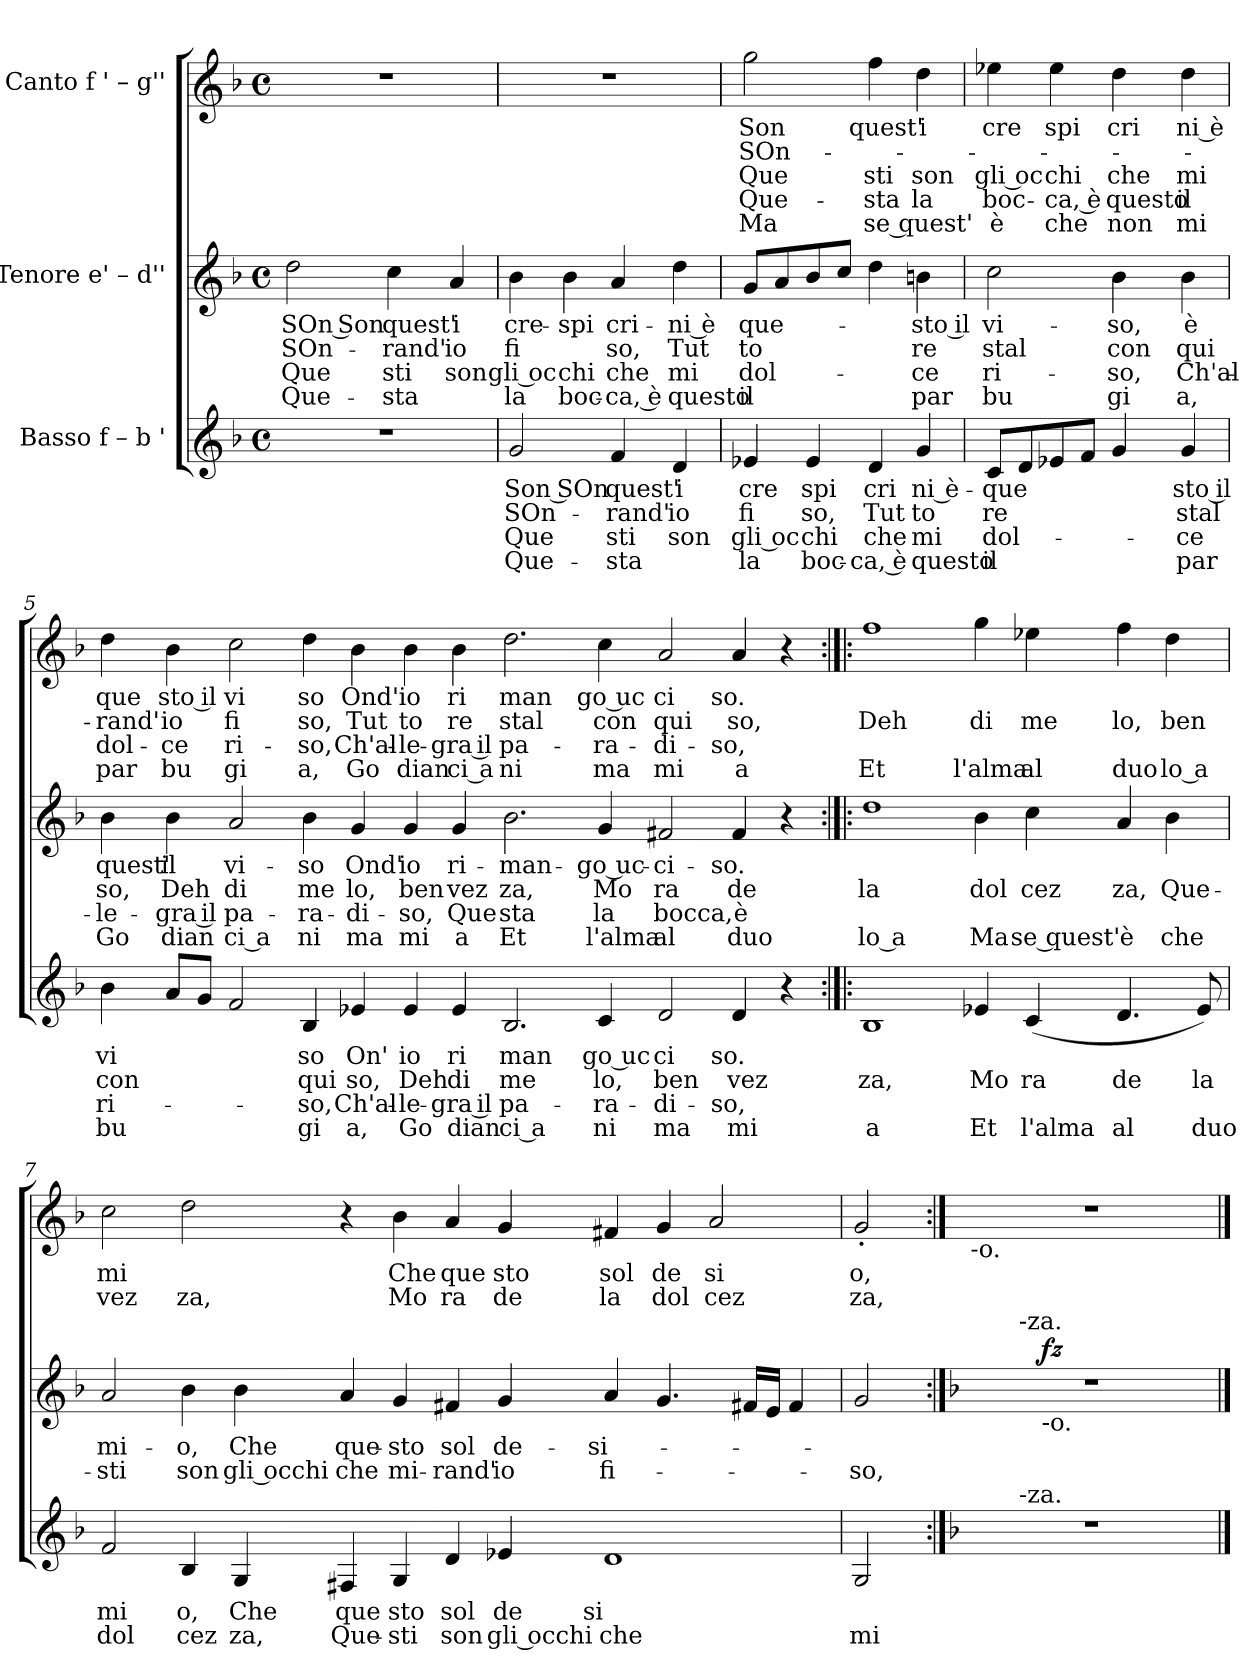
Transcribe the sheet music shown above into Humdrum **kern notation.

**kern	**text	**text	**text	**text	**kern	**text	**text	**text	**text	**dynam	**kern	**text	**text	**text	**text	**text
*part3	*part3	*part3	*part3	*part3	*part2	*part2	*part2	*part2	*part2	*part2	*part1	*part1	*part1	*part1	*part1	*part1
*staff3	*staff3	*staff3	*staff3	*staff3	*staff2	*staff2	*staff2	*staff2	*staff2	*staff2	*staff1	*staff1	*staff1	*staff1	*staff1	*staff1
*I"Basso f – b '	*	*	*	*	*I"Tenore e' – d''	*	*	*	*	*	*I"Canto f ' – g''	*	*	*	*	*
*clefG2	*	*	*	*	*clefG2	*	*	*	*	*	*clefG2	*	*	*	*	*
*k[b-]	*	*	*	*	*k[b-]	*	*	*	*	*	*k[b-]	*	*	*	*	*
*F:	*	*	*	*	*F:	*	*	*	*	*	*F:	*	*	*	*	*
*M4/4	*	*	*	*	*M4/4	*	*	*	*	*	*M4/4	*	*	*	*	*
*met(c)	*	*	*	*	*met(c)	*	*	*	*	*	*met(c)	*	*	*	*	*
=1	=1	=1	=1	=1	=1	=1	=1	=1	=1	=1	=1	=1	=1	=1	=1	=1
!	!	!	!	!	!	!LO:LY:b:rj	!LO:LY:b:rj	!LO:LY:b:rj	!LO:LY:b:rj	!	!	!	!	!	!	!
1r	.	.	.	.	2dd\	SOn Son	SOn-	Que	Que-	.	1r	.	.	.	.	.
!	!	!	!	!	!	!LO:LY:b	!LO:LY:b	!LO:LY:b	!LO:LY:b	!	!	!	!	!	!	!
.	.	.	.	.	4cc\	quest'	-rand'	sti	-sta	.	.	.	.	.	.	.
!	!	!	!	!	!	!LO:LY:b	!LO:LY:b	!LO:LY:b	!	!	!	!	!	!	!	!
.	.	.	.	.	4a/	i	io	son	.	.	.	.	.	.	.	.
=2	=2	=2	=2	=2	=2	=2	=2	=2	=2	=2	=2	=2	=2	=2	=2	=2
!	!LO:LY:b	!LO:LY:b	!LO:LY:b	!LO:LY:b	!	!LO:LY:b	!LO:LY:b	!LO:LY:b	!LO:LY:b	!	!	!	!	!	!	!
2g/	Son SOn	SOn-	Que	Que-	4b-\	cre-	fi	gli oc	la	.	1r	.	.	.	.	.
!	!	!	!	!	!	!LO:LY:b	!	!LO:LY:b	!LO:LY:b	!	!	!	!	!	!	!
.	.	.	.	.	4b-\	-spi	.	chi	boc-	.	.	.	.	.	.	.
!	!LO:LY:b	!LO:LY:b	!LO:LY:b	!LO:LY:b	!	!LO:LY:b	!LO:LY:b	!LO:LY:b	!LO:LY:b	!	!	!	!	!	!	!
4f/	quest'	-rand'	sti	-sta	4a/	cri-	so,	che	-ca, è	.	.	.	.	.	.	.
!	!LO:LY:b	!LO:LY:b	!LO:LY:b	!	!	!LO:LY:b:rj	!LO:LY:b:rj	!LO:LY:b:rj	!LO:LY:b:rj	!	!	!	!	!	!	!
4d/	i	io	son	.	4dd\	-ni è	Tut	mi	questo	.	.	.	.	.	.	.
=3	=3	=3	=3	=3	=3	=3	=3	=3	=3	=3	=3	=3	=3	=3	=3	=3
!	!LO:LY:b	!LO:LY:b	!LO:LY:b	!LO:LY:b	!	!LO:LY:b	!LO:LY:b	!LO:LY:b	!LO:LY:b	!	!	!LO:LY:b	!LO:LY:b	!LO:LY:b	!LO:LY:b	!LO:LY:b
4e-X/	cre	fi	gli oc	la	8g/L	que-	to	dol-	il	.	2gg\	Son	SOn-	Que	Que-	Ma
.	.	.	.	.	8a/	.	.	.	.	.	.	.	.	.	.	.
!	!LO:LY:b	!LO:LY:b	!LO:LY:b	!LO:LY:b	!	!	!	!	!	!	!	!	!	!	!	!
4e-/	spi	so,	chi	boc-	8b-/	.	.	.	.	.	.	.	.	.	.	.
.	.	.	.	.	8cc/J	.	.	.	.	.	.	.	.	.	.	.
!	!LO:LY:b	!LO:LY:b	!LO:LY:b	!LO:LY:b	!	!	!	!	!	!	!	!LO:LY:b	!	!LO:LY:b	!LO:LY:b	!LO:LY:b
4d/	cri	Tut	che	-ca, è	4dd\	.	.	.	.	.	4ff\	quest'	.	sti	-sta	se quest'
!	!LO:LY:b:rj	!LO:LY:b:rj	!LO:LY:b:rj	!LO:LY:b:rj	!	!LO:LY:b:rj	!LO:LY:b:rj	!LO:LY:b:rj	!LO:LY:b:rj	!	!	!LO:LY:b	!	!LO:LY:b	!LO:LY:b	!
4g/	ni è-	to	mi	questo	4bn\	-sto il	re	-ce	par	.	4dd\	i	.	son	la	.
=4	=4	=4	=4	=4	=4	=4	=4	=4	=4	=4	=4	=4	=4	=4	=4	=4
!	!LO:LY:b	!LO:LY:b	!LO:LY:b	!LO:LY:b	!	!LO:LY:b	!LO:LY:b	!LO:LY:b	!LO:LY:b	!	!	!LO:LY:b	!	!LO:LY:b	!LO:LY:b	!LO:LY:b
8c/L	-que	re	dol-	il	2cc\	vi-	stal	ri-	bu	.	4ee-X\	cre	.	gli oc	boc-	è
8d/	.	.	.	.	.	.	.	.	.	.	.	.	.	.	.	.
!	!	!	!	!	!	!	!	!	!	!	!	!LO:LY:b	!	!LO:LY:b	!LO:LY:b	!LO:LY:b
8e-X/	.	.	.	.	.	.	.	.	.	.	4ee-\	spi	.	chi	-ca, è	che
8f/J	.	.	.	.	.	.	.	.	.	.	.	.	.	.	.	.
!	!	!	!	!	!	!LO:LY:b	!LO:LY:b	!LO:LY:b	!LO:LY:b	!	!	!LO:LY:b	!	!LO:LY:b	!LO:LY:b	!LO:LY:b
4g/	.	.	.	.	4b-\	-so,	con	-so,	gi	.	4dd\	cri	.	che	questo	non
!	!LO:LY:b:rj	!LO:LY:b:rj	!LO:LY:b:rj	!LO:LY:b:rj	!	!LO:LY:b	!LO:LY:b	!LO:LY:b	!LO:LY:b	!	!	!LO:LY:b:rj	!	!LO:LY:b:rj	!LO:LY:b:rj	!LO:LY:b:rj
4g/	sto il	stal	-ce	par	4b-\	è	qui	Ch'al-	a,	.	4dd\	ni è	.	mi	il	mi
!!LO:LB:g=z
=5	=5	=5	=5	=5	=5	=5	=5	=5	=5	=5	=5	=5	=5	=5	=5	=5
!	!LO:LY:b	!LO:LY:b	!LO:LY:b	!LO:LY:b	!	!LO:LY:b	!LO:LY:b	!LO:LY:b	!LO:LY:b	!	!	!LO:LY:b	!LO:LY:b	!LO:LY:b	!LO:LY:b	!
4b-\	vi	con	ri-	bu	4b-\	quest'	so,	-le-	Go	.	4dd\	que	-rand'	dol-	par	.
!	!	!	!	!	!	!LO:LY:b	!LO:LY:b	!LO:LY:b	!LO:LY:b	!	!	!LO:LY:b:rj	!LO:LY:b:rj	!LO:LY:b:rj	!LO:LY:b:rj	!
8a/L	.	.	.	.	4b-\	il	Deh	-gra il	dian	.	4b-\	sto il	io	-ce	bu	.
8g/J	.	.	.	.	.	.	.	.	.	.	.	.	.	.	.	.
!	!	!	!	!	!	!LO:LY:b	!LO:LY:b	!LO:LY:b	!LO:LY:b	!	!	!LO:LY:b	!LO:LY:b	!LO:LY:b	!LO:LY:b	!
2f/	.	.	.	.	2a/	vi-	di	pa-	ci a	.	2cc\	vi	fi	ri-	gi	.
!	!LO:LY:b	!LO:LY:b	!LO:LY:b	!LO:LY:b	!	!LO:LY:b	!LO:LY:b	!LO:LY:b	!LO:LY:b	!	!	!LO:LY:b	!LO:LY:b	!LO:LY:b	!LO:LY:b	!
4B-/	so	qui	-so,	gi	4b-\	-so	me	-ra-	ni	.	4dd\	so	so,	-so,	a,	.
!	!LO:LY:b	!LO:LY:b	!LO:LY:b	!LO:LY:b	!	!LO:LY:b	!LO:LY:b	!LO:LY:b	!LO:LY:b	!	!	!LO:LY:b	!LO:LY:b	!LO:LY:b	!LO:LY:b	!
4e-X/	On'	so,	Ch'al-	a,	4g/	Ond'	lo,	-di-	ma	.	4b-\	Ond'	Tut	Ch'al-	Go	.
!	!LO:LY:b	!LO:LY:b	!LO:LY:b	!LO:LY:b	!	!LO:LY:b	!LO:LY:b	!LO:LY:b	!LO:LY:b	!	!	!LO:LY:b	!LO:LY:b	!LO:LY:b	!LO:LY:b	!
4e-/	io	Deh	-le-	Go	4g/	io	ben	-so,	mi	.	4b-\	io	to	-le-	dian	.
!	!LO:LY:b	!LO:LY:b	!LO:LY:b	!LO:LY:b	!	!LO:LY:b	!LO:LY:b	!LO:LY:b	!LO:LY:b	!	!	!LO:LY:b	!LO:LY:b	!LO:LY:b	!LO:LY:b	!
4e-/	ri	di	-gra il	dian	4g/	ri-	vez	Que	a	.	4b-\	ri	re	-gra il	ci a	.
!	!LO:LY:b	!LO:LY:b	!LO:LY:b	!LO:LY:b	!	!LO:LY:b	!LO:LY:b	!LO:LY:b	!LO:LY:b	!	!	!LO:LY:b	!LO:LY:b	!LO:LY:b	!LO:LY:b	!
2.B-/	man	me	pa-	ci a	2.b-\	-man-	za,	sta	Et	.	2.dd\	man	stal	pa-	ni	.
!	!LO:LY:b:rj	!LO:LY:b:rj	!LO:LY:b:rj	!LO:LY:b:rj	!	!LO:LY:b:rj	!LO:LY:b:rj	!LO:LY:b:rj	!LO:LY:b:rj	!	!	!LO:LY:b:rj	!LO:LY:b:rj	!LO:LY:b:rj	!LO:LY:b:rj	!
4c/	go uc	lo,	-ra-	ni	4g/	-go uc-	Mo	la	l'alma	.	4cc\	go uc	con	-ra-	ma	.
!	!LO:LY:b	!LO:LY:b	!LO:LY:b	!LO:LY:b	!	!LO:LY:b	!LO:LY:b	!LO:LY:b	!LO:LY:b	!	!	!LO:LY:b	!LO:LY:b	!LO:LY:b	!LO:LY:b	!
2d/	ci	ben	-di-	ma	2f#X/	-ci-	ra	bocca,	al	.	2a/	ci	qui	-di-	mi	.
!	!LO:LY:b	!LO:LY:b	!LO:LY:b	!LO:LY:b	!	!LO:LY:b	!LO:LY:b	!LO:LY:b	!LO:LY:b	!	!	!LO:LY:b	!LO:LY:b	!LO:LY:b	!LO:LY:b	!
4d/	so.	vez	-so,	mi	4f#/	-so.	de	è	duo	.	4a/	so.	so,	-so,	a	.
4r	.	.	.	.	4r	.	.	.	.	.	4r	.	.	.	.	.
=6:|!|:	=6:|!|:	=6:|!|:	=6:|!|:	=6:|!|:	=6:|!|:	=6:|!|:	=6:|!|:	=6:|!|:	=6:|!|:	=6:|!|:	=6:|!|:	=6:|!|:	=6:|!|:	=6:|!|:	=6:|!|:	=6:|!|:
!	!	!LO:LY:b	!	!LO:LY:b	!	!	!LO:LY:b	!	!LO:LY:b	!	!	!	!LO:LY:b	!	!LO:LY:b	!
1B-	.	za,	.	a	1dd	.	la	.	lo a	.	1ff	.	Deh	.	Et	.
!	!	!LO:LY:b	!	!LO:LY:b	!	!	!LO:LY:b	!	!LO:LY:b	!	!	!	!LO:LY:b	!	!LO:LY:b	!
4e-X/	.	Mo	.	Et	4b-\	.	dol	.	Ma	.	4gg\	.	di	.	l'alma	.
!	!	!LO:LY:b	!	!LO:LY:b	!	!	!LO:LY:b	!	!LO:LY:b	!	!	!	!LO:LY:b	!	!LO:LY:b	!
(4c/	.	ra	.	l'alma	4cc\	.	cez	.	se quest'	.	4ee-X\	.	me	.	al	.
!	!	!LO:LY:b	!	!LO:LY:b	!	!	!LO:LY:b	!	!LO:LY:b	!	!	!	!LO:LY:b	!	!LO:LY:b	!
4.d/	.	de	.	al	4a/	.	za,	.	è	.	4ff\	.	lo,	.	duo	.
!	!	!	!	!	!	!	!LO:LY:b	!	!LO:LY:b	!	!	!	!LO:LY:b	!	!LO:LY:b	!
.	.	.	.	.	4b-\	.	Que-	.	che	.	4dd\	.	ben	.	lo a	.
!	!	!LO:LY:b	!	!LO:LY:b	!	!	!	!	!	!	!	!	!	!	!	!
8e-/)	.	la	.	duo	.	.	.	.	.	.	.	.	.	.	.	.
!!LO:LB:g=z
=7	=7	=7	=7	=7	=7	=7	=7	=7	=7	=7	=7	=7	=7	=7	=7	=7
!	!LO:LY:b	!LO:LY:b	!	!	!	!LO:LY:b	!LO:LY:b	!	!	!	!	!LO:LY:b	!LO:LY:b	!	!	!
2f/	mi	dol	.	.	2a/	mi-	-sti	.	.	.	2cc\	mi	vez	.	.	.
!	!LO:LY:b	!LO:LY:b	!	!	!	!LO:LY:b	!LO:LY:b	!	!	!	!	!	!LO:LY:b	!	!	!
4B-/	o,	cez	.	.	4b-\	-o,	son	.	.	.	2dd\	.	za,	.	.	.
!	!LO:LY:b	!LO:LY:b	!	!	!	!LO:LY:b	!LO:LY:b	!	!	!	!	!	!	!	!	!
4G/	Che	za,	.	.	4b-\	Che	gli occhi	.	.	.	.	.	.	.	.	.
!	!LO:LY:b	!LO:LY:b	!	!	!	!LO:LY:b	!LO:LY:b	!	!	!	!	!	!	!	!	!
4F#X/	que	Que-	.	.	4a/	que-	che	.	.	.	4r	.	.	.	.	.
!	!LO:LY:b	!LO:LY:b	!	!	!	!LO:LY:b	!LO:LY:b	!	!	!	!	!LO:LY:b	!LO:LY:b	!	!	!
4G/	sto	-sti	.	.	4g/	-sto	mi-	.	.	.	4b-\	Che	Mo	.	.	.
!	!LO:LY:b	!LO:LY:b	!	!	!	!LO:LY:b	!LO:LY:b	!	!	!	!	!LO:LY:b	!LO:LY:b	!	!	!
4d/	sol	son	.	.	4f#X/	sol	-rand'	.	.	.	4a/	que	ra	.	.	.
!	!LO:LY:b	!LO:LY:b	!	!	!	!LO:LY:b	!LO:LY:b	!	!	!	!	!LO:LY:b	!LO:LY:b	!	!	!
4e-X/	de	gli occhi	.	.	4g/	de-	io	.	.	.	4g/	sto	de	.	.	.
!	!LO:LY:b	!LO:LY:b	!	!	!	!LO:LY:b	!LO:LY:b	!	!	!	!	!LO:LY:b	!LO:LY:b	!	!	!
1d	si	che	.	.	4a/	-si-	fi-	.	.	.	4f#X/	sol	la	.	.	.
!	!	!	!	!	!	!	!	!	!	!	!	!LO:LY:b	!LO:LY:b	!	!	!
.	.	.	.	.	4.g/	.	.	.	.	.	4g/	de	dol	.	.	.
!	!	!	!	!	!	!	!	!	!	!	!	!LO:LY:b	!LO:LY:b	!	!	!
.	.	.	.	.	.	.	.	.	.	.	2a/	si	cez	.	.	.
.	.	.	.	.	16f#X/LL	.	.	.	.	.	.	.	.	.	.	.
.	.	.	.	.	16e/JJ	.	.	.	.	.	.	.	.	.	.	.
.	.	.	.	.	4f#/	.	.	.	.	.	.	.	.	.	.	.
=8	=8	=8	=8	=8	=8	=8	=8	=8	=8	=8	=8	=8	=8	=8	=8	=8
!	!	!LO:LY:b	!	!	!	!	!LO:LY:b	!	!	!	!	!LO:LY:b	!LO:LY:b	!	!	!
2G/	.	mi-	.	.	2g/	.	-so,	.	.	.	2g'</	o,	za,	.	.	.
=9:|!	=9:|!	=9:|!	=9:|!	=9:|!	=9:|!	=9:|!	=9:|!	=9:|!	=9:|!	=9:|!	=9:|!	=9:|!	=9:|!	=9:|!	=9:|!	=9:|!
*	*	*	*	*	*	*	*	*	*	*	*k[]	*	*	*	*	*
*	*	*	*	*	*	*	*	*	*	*	*C:	*	*	*	*	*
*	*	*	*	*	*^	*	*	*	*	*	*	*	*	*	*	*
!	!	!	!	!	!	!	!	!	!	!	!	!LO:TX:b:t=-o.	!	!	!	!	!
*^	*	*	*	*	*	*^	*	*	*	*	*	*	*	*	*	*	*
1r	8ryy	.	.	.	.	1r	8..ryy	8ryy	.	.	.	.	.	1r	.	.	.	.	.
.	32ryy	.	.	.	.	.	.	32ryy	.	.	.	.	.	.	.	.	.	.	.
!	!	!	!	!	!	!	!	!LO:TX:a:t=-za.	!	!	!	!	!	!	!	!	!	!	!
!	!LO:TX:a:t=-za.	!	!	!	!	!	!	!	!	!	!	!	!	!	!	!	!	!	!
.	2ryy	.	.	.	.	.	.	2ryy	.	.	.	.	.	.	.	.	.	.	.
!	!	!	!	!	!	!	!LO:TX:b:t=-o.	!	!	!	!	!	!	!	!	!	!	!	!
!	!	!	!	!	!	!	!	!	!	!	!	!	!LO:DY:b	!	!	!	!	!	!
.	.	.	.	.	.	.	2ryy	.	.	.	.	.	fz	.	.	.	.	.	.
.	4ryy	.	.	.	.	.	.	4ryy	.	.	.	.	.	.	.	.	.	.	.
.	.	.	.	.	.	.	4ryy	.	.	.	.	.	.	.	.	.	.	.	.
.	16.ryy	.	.	.	.	.	.	16.ryy	.	.	.	.	.	.	.	.	.	.	.
.	.	.	.	.	.	.	32ryy	.	.	.	.	.	.	.	.	.	.	.	.
*v	*v	*	*	*	*	*	*	*	*	*	*	*	*	*	*	*	*	*	*
*	*	*	*	*	*v	*v	*v	*	*	*	*	*	*	*	*	*	*	*
==	==	==	==	==	==	==	==	==	==	==	==	==	==	==	==	==
*-	*-	*-	*-	*-	*-	*-	*-	*-	*-	*-	*-	*-	*-	*-	*-	*-
